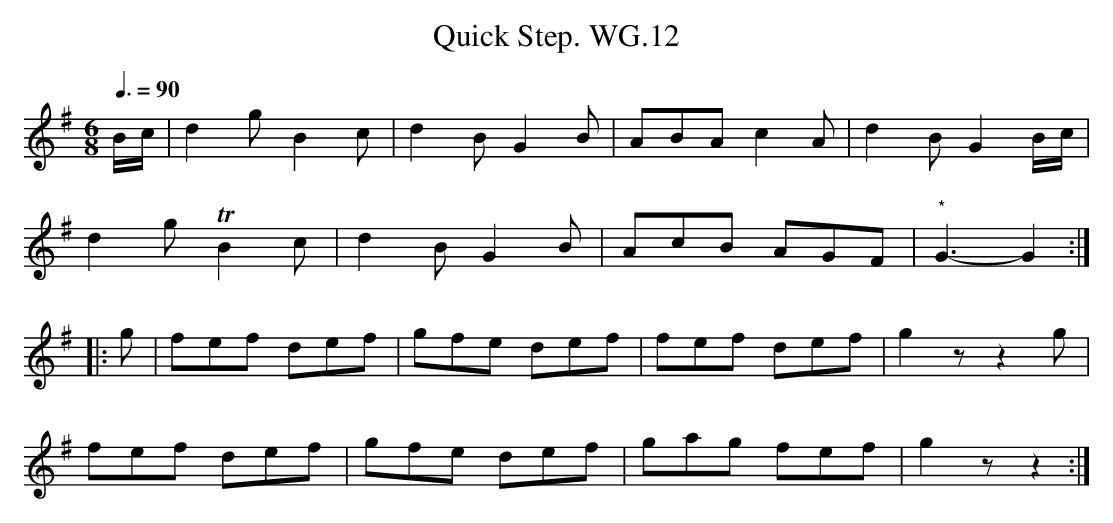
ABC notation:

X:1
T:Quick Step. WG.12
M:6/8
L:1/8
Q:3/8=90
K:G
B/c/|d2g B2c|d2B G2B|ABA c2A|d2B G2B/c/|
d2g TB2c|d2B G2B|AcB AGF|"*" G3-G2:|
|:g|fef def|gfe def|fef def|g2z z2g|
fef def|gfe def|gag fef|g2z z2:|
